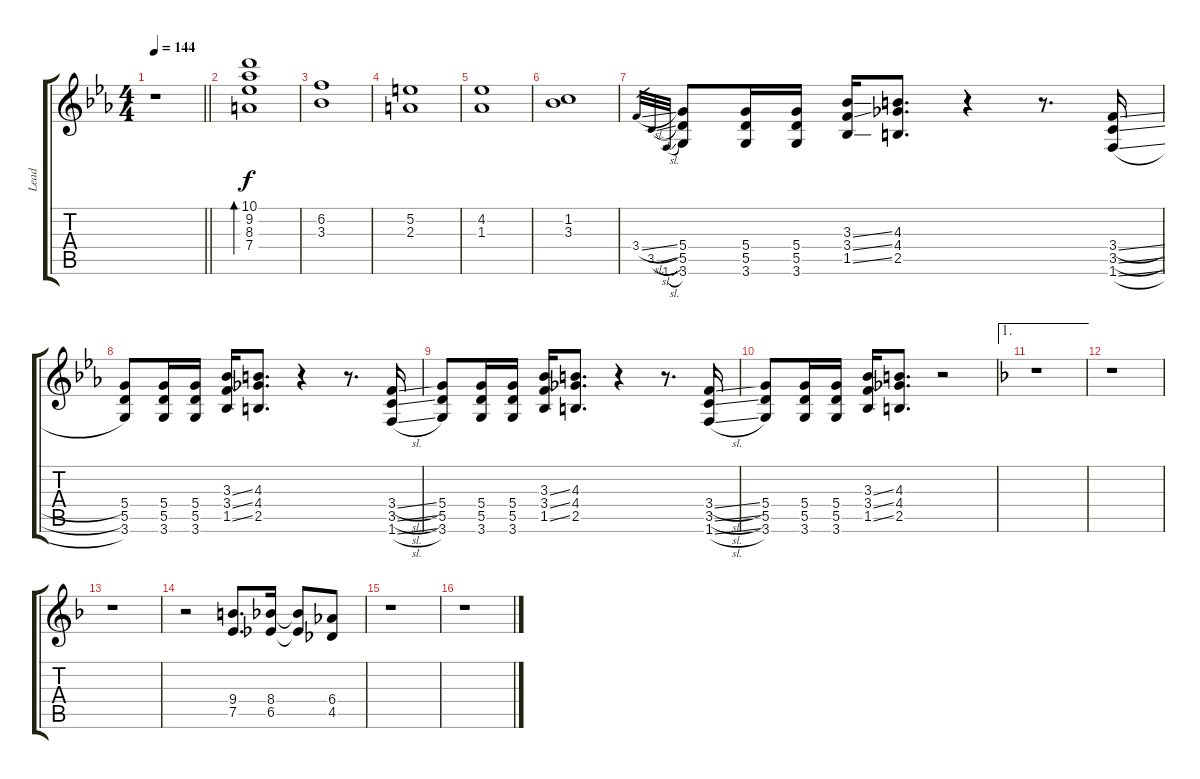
\track ("Lead" "Lead") {instrument distortionguitar}
\staff {score tabs}
\tuning (E4 B3 G3 D3 A2 E2) {hide}
\ts (4 4)
\tempo 144
\clef g2
\barLineRight lightlight
\ks eb
r.1{dy f} |
(10.1 9.2 8.3 7.4).1{bd 30} |
(6.2 3.3).1 |
(5.2 2.3).1 |
(4.2 1.3).1 |
(1.2 3.3).1 |
3.4{sl}.32{gr} 3.5{sl}.32{gr} 1.6{sl}.32{gr} (5.4 5.5 3.6).8 (5.4 5.5 3.6).16 (5.4 5.5 3.6).16 (3.3{ss} 3.4{ss} 1.5{ss}).16 (4.3 4.4 2.5).8{d} r.4 r.8{d} (3.4{sl} 3.5{sl} 1.6{sl}).16 |
(5.4 5.5 3.6).8 (5.4 5.5 3.6).16 (5.4 5.5 3.6).16 (3.3{ss} 3.4{ss} 1.5{ss}).16 (4.3 4.4 2.5).8{d} r.4 r.8{d} (3.4{sl} 3.5{sl} 1.6{sl}).16 |
(5.4 5.5 3.6).8 (5.4 5.5 3.6).16 (5.4 5.5 3.6).16 (3.3{ss} 3.4{ss} 1.5{ss}).16 (4.3 4.4 2.5).8{d} r.4 r.8{d} (3.4{sl} 3.5{sl} 1.6{sl}).16 |
(5.4 5.5 3.6).8 (5.4 5.5 3.6).16 (5.4 5.5 3.6).16 (3.3{ss} 3.4{ss} 1.5{ss}).16 (4.3 4.4 2.5).8{d} r.2 |
\ae 1
\ks f
r.1 |
r.1 |
r.1 |
r.2 (9.4 7.5).8{d} (8.4 6.5).16 (8.4{t} 6.5{t}).8 (6.4 4.5).8 |
r.1 |
r.1
